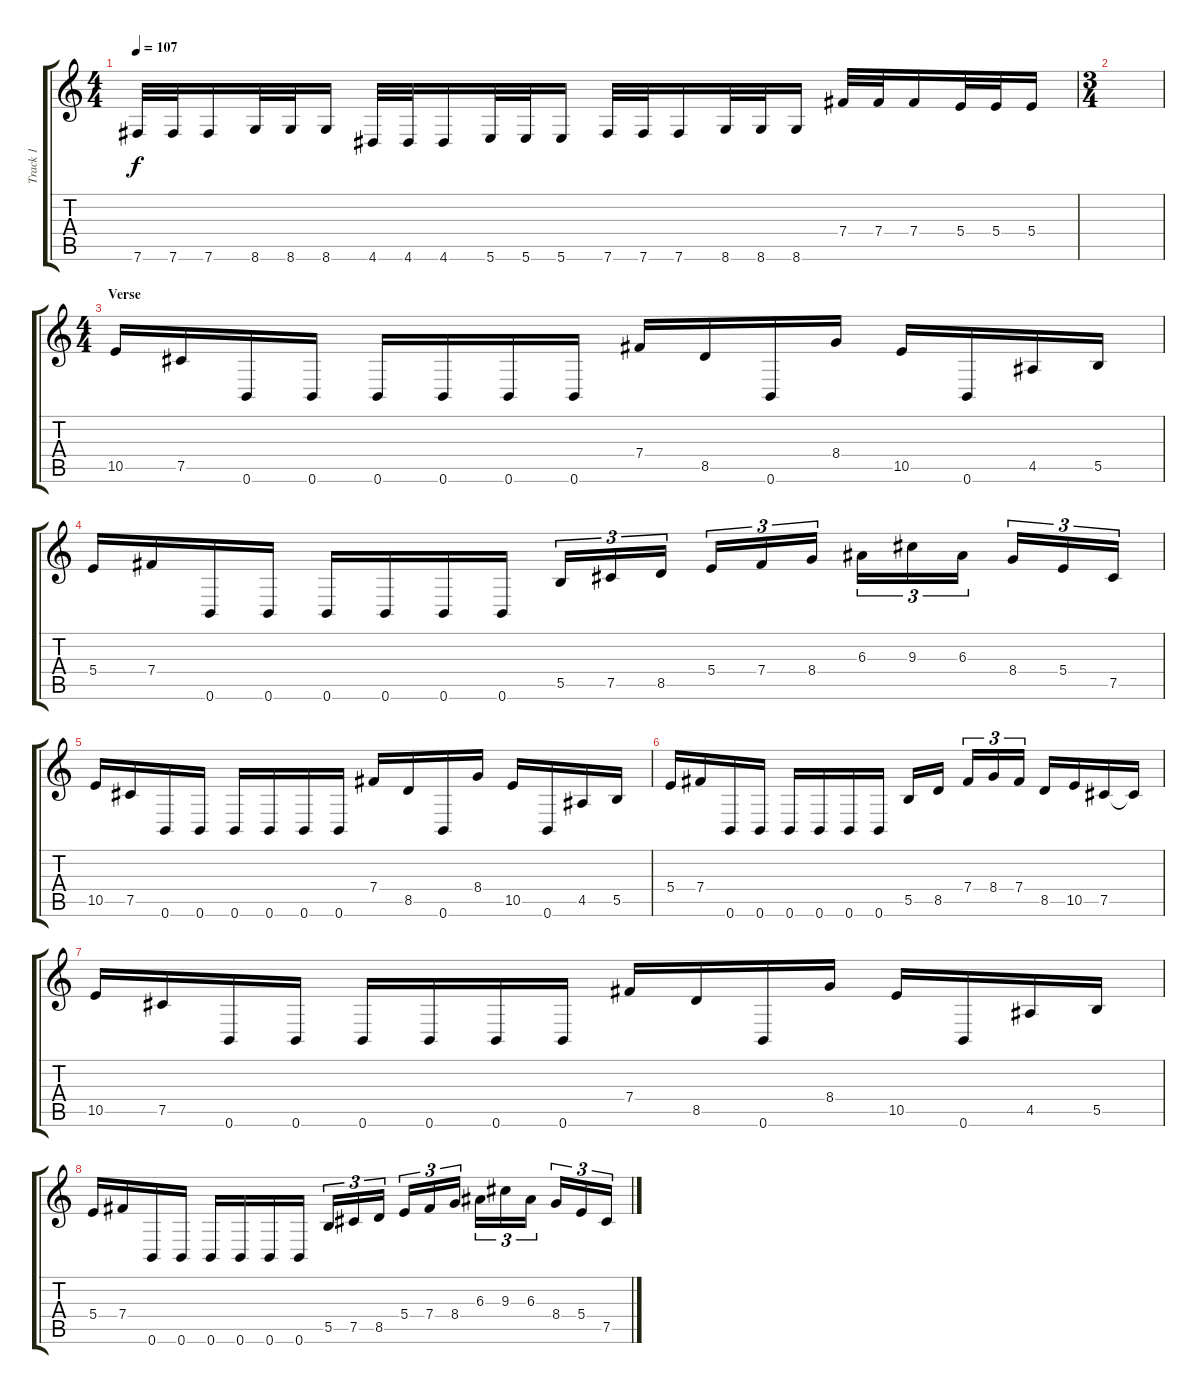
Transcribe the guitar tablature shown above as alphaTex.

\track ("Track 1" "Track 1") {instrument distortionguitar}
\staff {score tabs}
\tuning (Db4 Ab3 E3 B2 Gb2 B1) {hide}
\ts (4 4)
\tempo 107
\clef g2
\ks c
7.6.32{dy f} 7.6.32 7.6.16 8.6.32 8.6.32 8.6.16 4.6.32 4.6.32 4.6.16 5.6.32 5.6.32 5.6.16 7.6.32 7.6.32 7.6.16 8.6.32 8.6.32 8.6.16 7.4.32 7.4.32 7.4.16 5.4.32 5.4.32 5.4.16 |
\ts (3 4)
|
\ts (4 4)
\section ("" "Verse")
10.5.16 7.5.16 0.6.16 0.6.16 0.6.16 0.6.16 0.6.16 0.6.16 7.4.16 8.5.16 0.6.16 8.4.16 10.5.16 0.6.16 4.5.16 5.5.16 |
5.4.16 7.4.16 0.6.16 0.6.16 0.6.16 0.6.16 0.6.16 0.6.16 5.5.16{tu (3 2)} 7.5.16{tu (3 2)} 8.5.16{tu (3 2)} 5.4.16{tu (3 2)} 7.4.16{tu (3 2)} 8.4.16{tu (3 2)} 6.3.16{tu (3 2)} 9.3.16{tu (3 2)} 6.3.16{tu (3 2)} 8.4.16{tu (3 2)} 5.4.16{tu (3 2)} 7.5.16{tu (3 2)} |
10.5.16 7.5.16 0.6.16 0.6.16 0.6.16 0.6.16 0.6.16 0.6.16 7.4.16 8.5.16 0.6.16 8.4.16 10.5.16 0.6.16 4.5.16 5.5.16 |
5.4.16 7.4.16 0.6.16 0.6.16 0.6.16 0.6.16 0.6.16 0.6.16 5.5.16 8.5.16 7.4.16{tu (3 2)} 8.4.16{tu (3 2)} 7.4.16{tu (3 2)} 8.5.16 10.5.16 7.5.16 7.5{t}.16 |
10.5.16 7.5.16 0.6.16 0.6.16 0.6.16 0.6.16 0.6.16 0.6.16 7.4.16 8.5.16 0.6.16 8.4.16 10.5.16 0.6.16 4.5.16 5.5.16 |
5.4.16 7.4.16 0.6.16 0.6.16 0.6.16 0.6.16 0.6.16 0.6.16 5.5.16{tu (3 2)} 7.5.16{tu (3 2)} 8.5.16{tu (3 2)} 5.4.16{tu (3 2)} 7.4.16{tu (3 2)} 8.4.16{tu (3 2)} 6.3.16{tu (3 2)} 9.3.16{tu (3 2)} 6.3.16{tu (3 2)} 8.4.16{tu (3 2)} 5.4.16{tu (3 2)} 7.5.16{tu (3 2)}
